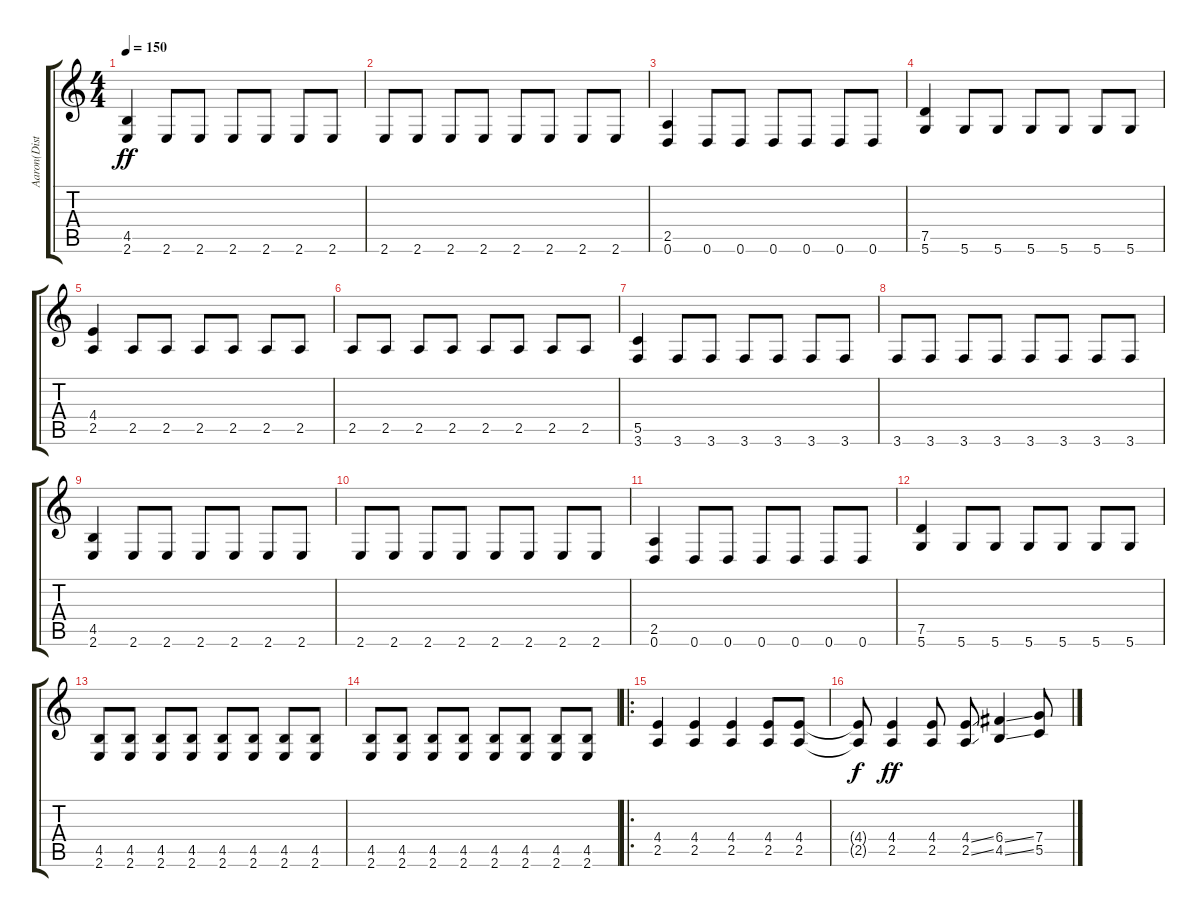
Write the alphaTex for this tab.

\track ("Aaron(Distortion Guitar)" "Aaron(Dist") {instrument distortionguitar}
\staff {score tabs}
\tuning (D4 A3 F3 C3 G2 D2) {hide}
\ts (4 4)
\tempo 150
\clef g2
\ks c
(4.5 2.6).4{dy ff} 2.6.8 2.6.8 2.6.8 2.6.8 2.6.8 2.6.8 |
2.6.8 2.6.8 2.6.8 2.6.8 2.6.8 2.6.8 2.6.8 2.6.8 |
(2.5 0.6).4 0.6.8 0.6.8 0.6.8 0.6.8 0.6.8 0.6.8 |
(7.5 5.6).4 5.6.8 5.6.8 5.6.8 5.6.8 5.6.8 5.6.8 |
(4.4 2.5).4 2.5.8 2.5.8 2.5.8 2.5.8 2.5.8 2.5.8 |
2.5.8 2.5.8 2.5.8 2.5.8 2.5.8 2.5.8 2.5.8 2.5.8 |
(5.5 3.6).4 3.6.8 3.6.8 3.6.8 3.6.8 3.6.8 3.6.8 |
3.6.8 3.6.8 3.6.8 3.6.8 3.6.8 3.6.8 3.6.8 3.6.8 |
(4.5 2.6).4 2.6.8 2.6.8 2.6.8 2.6.8 2.6.8 2.6.8 |
2.6.8 2.6.8 2.6.8 2.6.8 2.6.8 2.6.8 2.6.8 2.6.8 |
(2.5 0.6).4 0.6.8 0.6.8 0.6.8 0.6.8 0.6.8 0.6.8 |
(7.5 5.6).4 5.6.8 5.6.8 5.6.8 5.6.8 5.6.8 5.6.8 |
(4.5 2.6).8 (4.5 2.6).8 (4.5 2.6).8 (4.5 2.6).8 (4.5 2.6).8 (4.5 2.6).8 (4.5 2.6).8 (4.5 2.6).8 |
(4.5 2.6).8 (4.5 2.6).8 (4.5 2.6).8 (4.5 2.6).8 (4.5 2.6).8 (4.5 2.6).8 (4.5 2.6).8 (4.5 2.6).8 |
\ro
(4.4 2.5).4 (4.4 2.5).4 (4.4 2.5).4 (4.4 2.5).8 (4.4 2.5).8 |
(4.4{t} 2.5{t}).8{dy f} (4.4 2.5).4{dy ff} (4.4 2.5).8 (4.4{ss} 2.5{ss}).8 (6.4{ss} 4.5{ss}).4 (7.4 5.5).8
